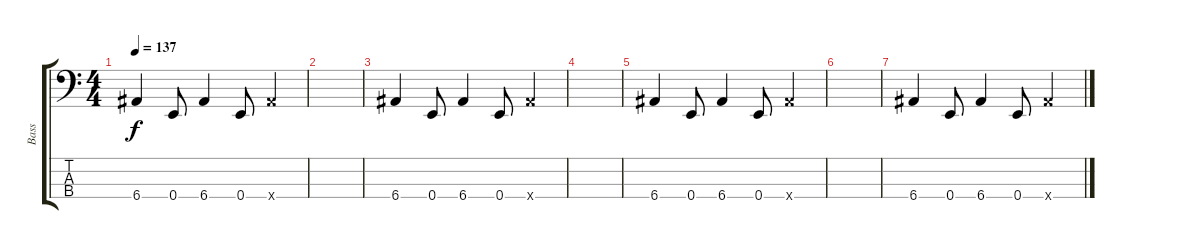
\track ("Bass" "Bass") {instrument electricbasspick}
\staff {score tabs}
\tuning (G2 D2 A1 E1) {hide}
\ts (4 4)
\tempo 137
\clef f4
\ks c
6.4.4{dy f} 0.4.8 6.4.4 0.4.8 6.4{x}.4 |
|
6.4.4 0.4.8 6.4.4 0.4.8 6.4{x}.4 |
|
6.4.4 0.4.8 6.4.4 0.4.8 6.4{x}.4 |
|
6.4.4 0.4.8 6.4.4 0.4.8 6.4{x}.4
